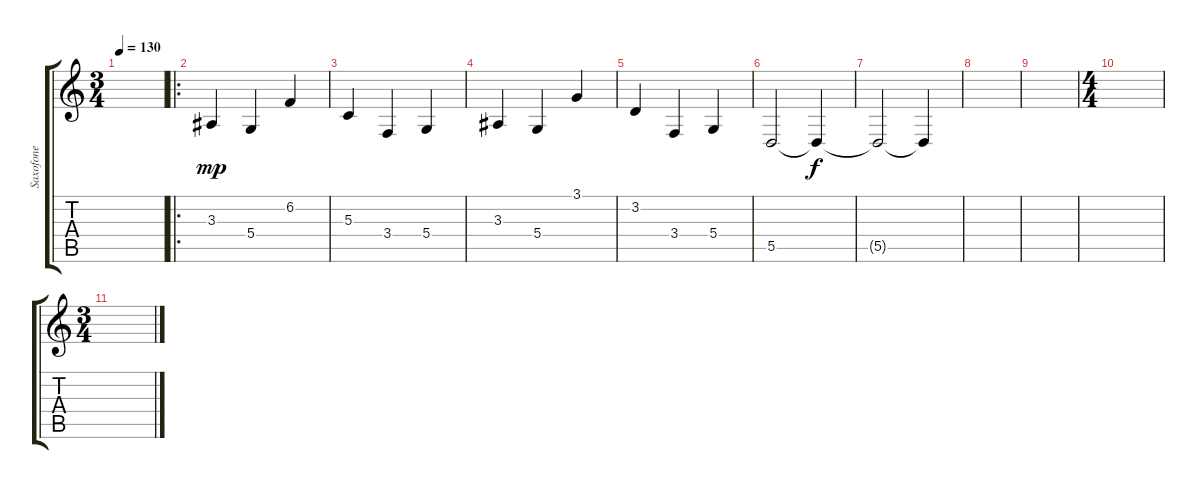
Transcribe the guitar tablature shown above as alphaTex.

\track ("Saxofone" "Saxofone") {instrument sopranosax}
\staff {score tabs}
\tuning (E4 B3 G3 D3 A2 E2) {hide}
\ts (3 4)
\tempo 130
\clef g2
\ks c
|
\ro
3.3.4{dy mp} 5.4.4 6.2.4 |
5.3.4 3.4.4 5.4.4 |
3.3.4 5.4.4 3.1.4 |
3.2.4 3.4.4 5.4.4 |
5.5.2 5.5{t}.4{dy f} |
5.5{t}.2 5.5{t}.4 |
|
|
\ts (4 4)
|
\ts (3 4)
